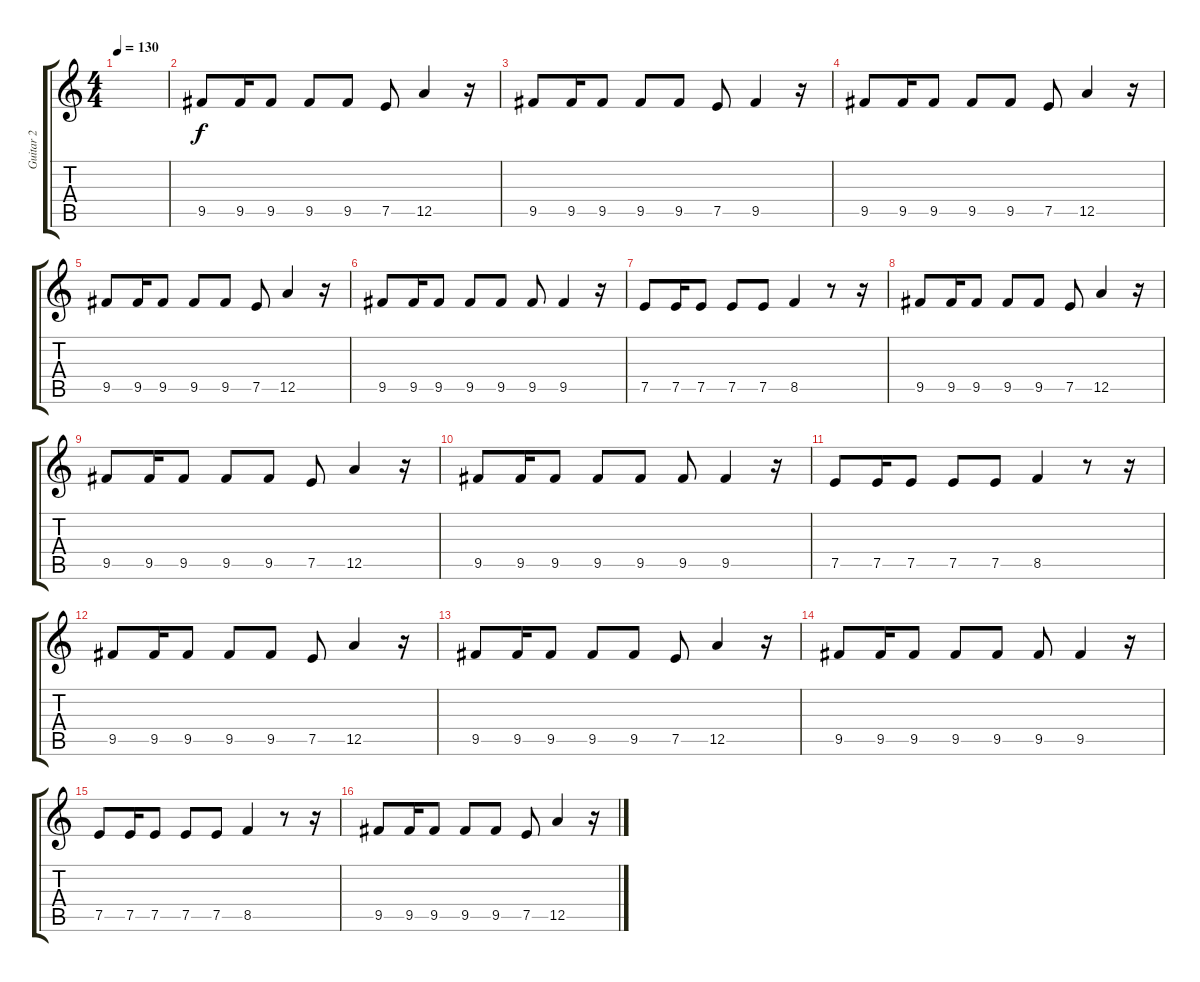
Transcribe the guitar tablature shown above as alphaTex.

\track ("Guitar 2" "Guitar 2") {instrument distortionguitar}
\staff {score tabs}
\tuning (E4 B3 G3 D3 A2 E2) {hide}
\ts (4 4)
\tempo 130
\clef g2
\ks c
|
9.5.8 9.5.16 9.5.8 9.5.8 9.5.8 7.5.8 12.5.4 r.16 |
9.5.8 9.5.16 9.5.8 9.5.8 9.5.8 7.5.8 9.5.4 r.16 |
9.5.8 9.5.16 9.5.8 9.5.8 9.5.8 7.5.8 12.5.4 r.16 |
9.5.8 9.5.16 9.5.8 9.5.8 9.5.8 7.5.8 12.5.4 r.16 |
9.5.8 9.5.16 9.5.8 9.5.8 9.5.8 9.5.8 9.5.4 r.16 |
7.5.8 7.5.16 7.5.8 7.5.8 7.5.8 8.5.4 r.8 r.16 |
9.5.8 9.5.16 9.5.8 9.5.8 9.5.8 7.5.8 12.5.4 r.16 |
9.5.8 9.5.16 9.5.8 9.5.8 9.5.8 7.5.8 12.5.4 r.16 |
9.5.8 9.5.16 9.5.8 9.5.8 9.5.8 9.5.8 9.5.4 r.16 |
7.5.8 7.5.16 7.5.8 7.5.8 7.5.8 8.5.4 r.8 r.16 |
9.5.8 9.5.16 9.5.8 9.5.8 9.5.8 7.5.8 12.5.4 r.16 |
9.5.8 9.5.16 9.5.8 9.5.8 9.5.8 7.5.8 12.5.4 r.16 |
9.5.8 9.5.16 9.5.8 9.5.8 9.5.8 9.5.8 9.5.4 r.16 |
7.5.8 7.5.16 7.5.8 7.5.8 7.5.8 8.5.4 r.8 r.16 |
9.5.8 9.5.16 9.5.8 9.5.8 9.5.8 7.5.8 12.5.4 r.16
